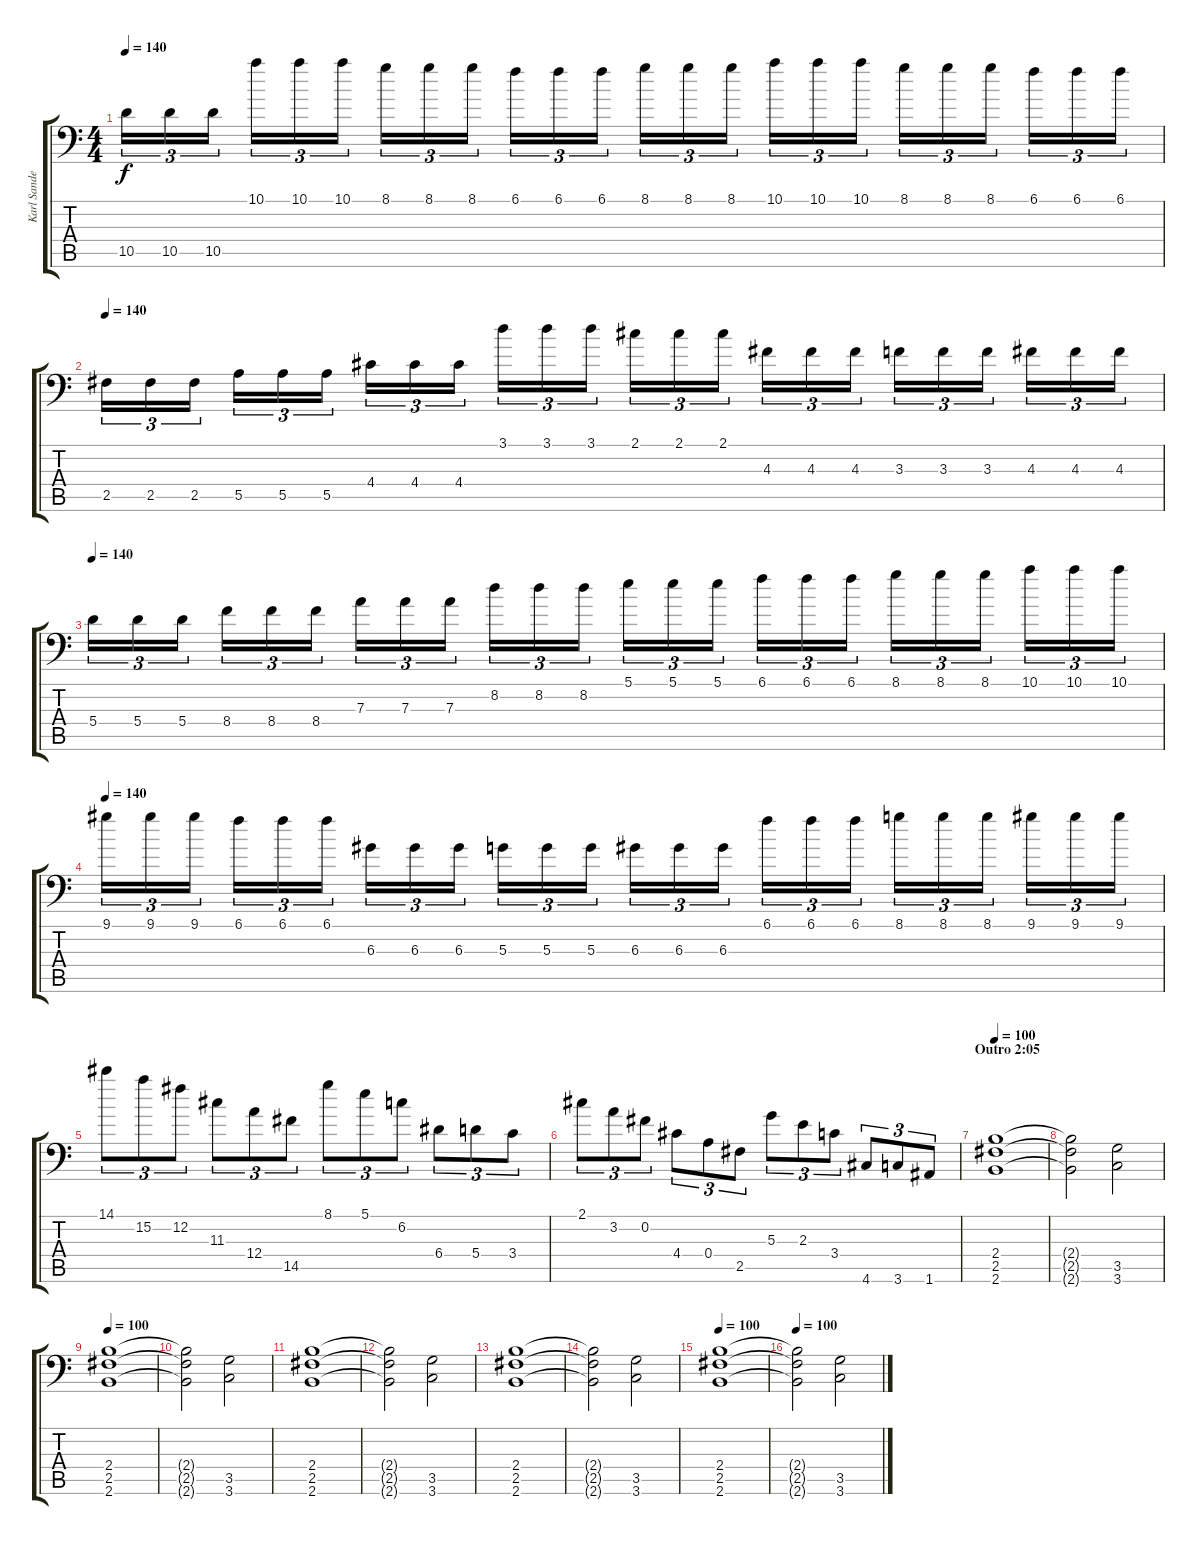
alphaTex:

\track ("Karl Sanders" "Karl Sande") {instrument distortionguitar}
\staff {score tabs}
\tuning (B3 Gb3 D3 A2 E2 A1) {hide}
\ts (4 4)
\tempo 140
\clef f4
\ks c
10.5.16{tu (3 2) dy f} 10.5.16{tu (3 2)} 10.5.16{tu (3 2)} 10.1.16{tu (3 2)} 10.1.16{tu (3 2)} 10.1.16{tu (3 2)} 8.1.16{tu (3 2)} 8.1.16{tu (3 2)} 8.1.16{tu (3 2)} 6.1.16{tu (3 2)} 6.1.16{tu (3 2)} 6.1.16{tu (3 2)} 8.1.16{tu (3 2)} 8.1.16{tu (3 2)} 8.1.16{tu (3 2)} 10.1.16{tu (3 2)} 10.1.16{tu (3 2)} 10.1.16{tu (3 2)} 8.1.16{tu (3 2)} 8.1.16{tu (3 2)} 8.1.16{tu (3 2)} 6.1.16{tu (3 2)} 6.1.16{tu (3 2)} 6.1.16{tu (3 2)} |
\tempo 140
2.5.16{tu (3 2)} 2.5.16{tu (3 2)} 2.5.16{tu (3 2)} 5.5.16{tu (3 2)} 5.5.16{tu (3 2)} 5.5.16{tu (3 2)} 4.4.16{tu (3 2)} 4.4.16{tu (3 2)} 4.4.16{tu (3 2)} 3.1.16{tu (3 2)} 3.1.16{tu (3 2)} 3.1.16{tu (3 2)} 2.1.16{tu (3 2)} 2.1.16{tu (3 2)} 2.1.16{tu (3 2)} 4.3.16{tu (3 2)} 4.3.16{tu (3 2)} 4.3.16{tu (3 2)} 3.3.16{tu (3 2)} 3.3.16{tu (3 2)} 3.3.16{tu (3 2)} 4.3.16{tu (3 2)} 4.3.16{tu (3 2)} 4.3.16{tu (3 2)} |
\tempo 140
5.4.16{tu (3 2)} 5.4.16{tu (3 2)} 5.4.16{tu (3 2)} 8.4.16{tu (3 2)} 8.4.16{tu (3 2)} 8.4.16{tu (3 2)} 7.3.16{tu (3 2)} 7.3.16{tu (3 2)} 7.3.16{tu (3 2)} 8.2.16{tu (3 2)} 8.2.16{tu (3 2)} 8.2.16{tu (3 2)} 5.1.16{tu (3 2)} 5.1.16{tu (3 2)} 5.1.16{tu (3 2)} 6.1.16{tu (3 2)} 6.1.16{tu (3 2)} 6.1.16{tu (3 2)} 8.1.16{tu (3 2)} 8.1.16{tu (3 2)} 8.1.16{tu (3 2)} 10.1.16{tu (3 2)} 10.1.16{tu (3 2)} 10.1.16{tu (3 2)} |
\tempo 140
9.1.16{tu (3 2)} 9.1.16{tu (3 2)} 9.1.16{tu (3 2)} 6.1.16{tu (3 2)} 6.1.16{tu (3 2)} 6.1.16{tu (3 2)} 6.3.16{tu (3 2)} 6.3.16{tu (3 2)} 6.3.16{tu (3 2)} 5.3.16{tu (3 2)} 5.3.16{tu (3 2)} 5.3.16{tu (3 2)} 6.3.16{tu (3 2)} 6.3.16{tu (3 2)} 6.3.16{tu (3 2)} 6.1.16{tu (3 2)} 6.1.16{tu (3 2)} 6.1.16{tu (3 2)} 8.1.16{tu (3 2)} 8.1.16{tu (3 2)} 8.1.16{tu (3 2)} 9.1.16{tu (3 2)} 9.1.16{tu (3 2)} 9.1.16{tu (3 2)} |
14.1.8{tu (3 2)} 15.2.8{tu (3 2)} 12.2.8{tu (3 2)} 11.3.8{tu (3 2)} 12.4.8{tu (3 2)} 14.5.8{tu (3 2)} 8.1.8{tu (3 2)} 5.1.8{tu (3 2)} 6.2.8{tu (3 2)} 6.4.8{tu (3 2)} 5.4.8{tu (3 2)} 3.4.8{tu (3 2)} |
2.1.8{tu (3 2)} 3.2.8{tu (3 2)} 0.2.8{tu (3 2)} 4.4.8{tu (3 2)} 0.4.8{tu (3 2)} 2.5.8{tu (3 2)} 5.3.8{tu (3 2)} 2.3.8{tu (3 2)} 3.4.8{tu (3 2)} 4.6.8{tu (3 2)} 3.6.8{tu (3 2)} 1.6.8{tu (3 2)} |
\section ("" "Outro 2:05")
\tempo 100
(2.4 2.5 2.6).1 |
(2.4{t} 2.5{t} 2.6{t}).2 (3.5 3.6).2 |
\tempo 100
(2.4 2.5 2.6).1 |
(2.4{t} 2.5{t} 2.6{t}).2 (3.5 3.6).2 |
(2.4 2.5 2.6).1 |
(2.4{t} 2.5{t} 2.6{t}).2 (3.5 3.6).2 |
(2.4 2.5 2.6).1 |
(2.4{t} 2.5{t} 2.6{t}).2 (3.5 3.6).2 |
\tempo 100
(2.4 2.5 2.6).1{volume 0} |
\tempo 100
(2.4{t} 2.5{t} 2.6{t}).2 (3.5 3.6).2
